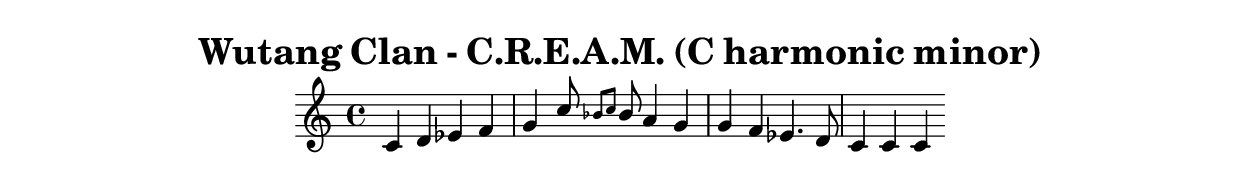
\version "2.24.3"

\header {
title = \markup { Wutang Clan - C.R.E.A.M. (C harmonic minor) }
author  = "Siddharth Bhat <siddu.druid@gmail.com>"
}

\score {
  \new Staff <<
    \new Voice \relative c' {
      \set midiInstrument = #"acoustic grand"
      \voiceOne
      \key c \major
      \time 4/4
      c d ees f4 g
      c8 \grace bes \grace c bes8 a4
      g4 g4 f ees4. d8 c4 c4 c
    }
  >>
  \layout { }
  \midi {
    \context {
      \Staff
      \remove "Staff_performer"
    }
    \context {
      \Voice
      \consists "Staff_performer"
    }
    \tempo 2 = 120
  }
}

\paper {
  indent = 0\mm
  line-width = 110\mm
  oddHeaderMarkup = ""
  evenHeaderMarkup = ""
  oddFooterMarkup = ""
  evenFooterMarkup = ""
}
